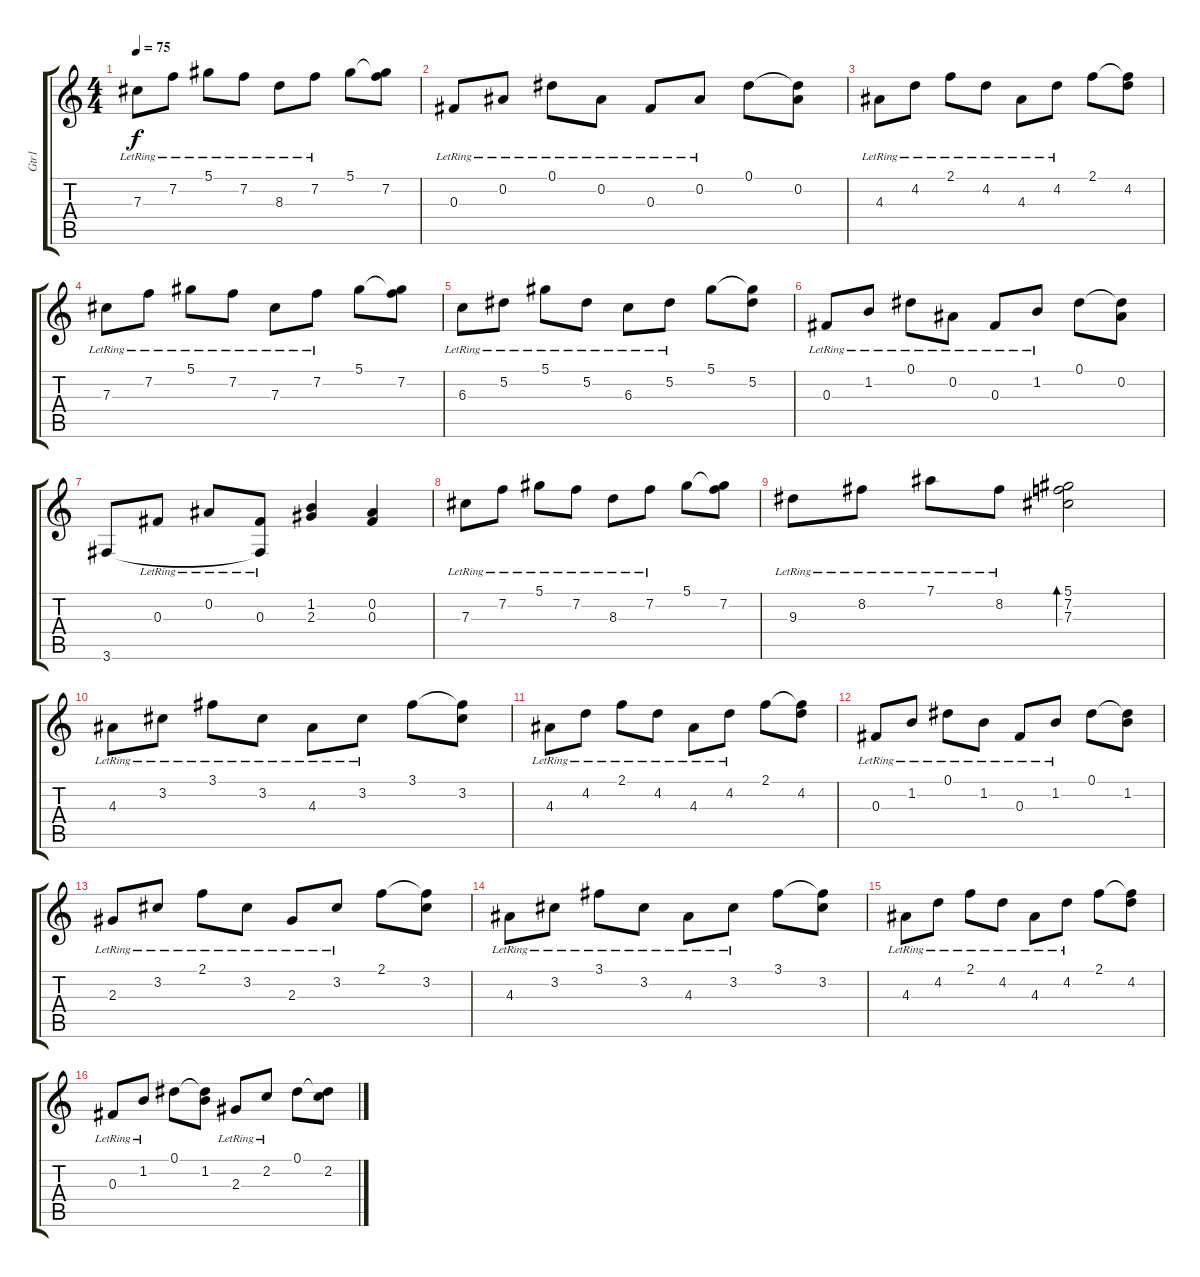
\track ("Gtr1" "Gtr1") {instrument overdrivenguitar}
\staff {score tabs}
\tuning (Eb4 Bb3 Gb3 Db3 Ab2 Eb2) {hide}
\ts (4 4)
\tempo 75
\clef g2
\ks c
7.3{lr}.8{dy f} 7.2{lr}.8 5.1{lr}.8 7.2{lr}.8 8.3{lr}.8 7.2{lr}.8 5.1.8 (5.1{t} 7.2).8 |
0.3{lr}.8 0.2{lr}.8 0.1{lr}.8 0.2{lr}.8 0.3{lr}.8 0.2{lr}.8 0.1.8 (0.1{t} 0.2).8 |
4.3{lr}.8 4.2{lr}.8 2.1{lr}.8 4.2{lr}.8 4.3{lr}.8 4.2{lr}.8 2.1.8 (2.1{t} 4.2).8 |
7.3{lr}.8 7.2{lr}.8 5.1{lr}.8 7.2{lr}.8 7.3{lr}.8 7.2{lr}.8 5.1.8 (5.1{t} 7.2).8 |
6.3{lr}.8 5.2{lr}.8 5.1{lr}.8 5.2{lr}.8 6.3{lr}.8 5.2{lr}.8 5.1.8 (5.1{t} 5.2).8 |
0.3{lr}.8 1.2{lr}.8 0.1{lr}.8 0.2{lr}.8 0.3{lr}.8 1.2{lr}.8 0.1.8 (0.1{t} 0.2).8 |
3.6.8 0.3{lr}.8 0.2{lr}.8 (0.3{lr} 3.6{t}).8 (1.2 2.3).4 (0.2 0.3).4 |
7.3{lr}.8 7.2{lr}.8 5.1{lr}.8 7.2{lr}.8 8.3{lr}.8 7.2{lr}.8 5.1.8 (5.1{t} 7.2).8 |
9.3{lr}.8 8.2{lr}.8 7.1{lr}.8 8.2{lr}.8 (5.1 7.2 7.3).2{bd 120} |
4.3{lr}.8{instrument acousticguitarsteel} 3.2{lr}.8 3.1{lr}.8 3.2{lr}.8 4.3{lr}.8 3.2{lr}.8 3.1.8 (3.1{t} 3.2).8 |
4.3{lr}.8 4.2{lr}.8 2.1{lr}.8 4.2{lr}.8 4.3{lr}.8 4.2{lr}.8 2.1.8 (2.1{t} 4.2).8 |
0.3{lr}.8 1.2{lr}.8 0.1{lr}.8 1.2{lr}.8 0.3{lr}.8 1.2{lr}.8 0.1.8 (0.1{t} 1.2).8 |
2.3{lr}.8 3.2{lr}.8 2.1{lr}.8 3.2{lr}.8 2.3{lr}.8 3.2{lr}.8 2.1.8 (2.1{t} 3.2).8 |
4.3{lr}.8 3.2{lr}.8 3.1{lr}.8 3.2{lr}.8 4.3{lr}.8 3.2{lr}.8 3.1.8 (3.1{t} 3.2).8 |
4.3{lr}.8 4.2{lr}.8 2.1{lr}.8 4.2{lr}.8 4.3{lr}.8 4.2{lr}.8 2.1.8 (2.1{t} 4.2).8 |
0.3{lr}.8 1.2{lr}.8 0.1.8 (0.1{t} 1.2).8 2.3{lr}.8 2.2{lr}.8 0.1.8 (0.1{t} 2.2).8
